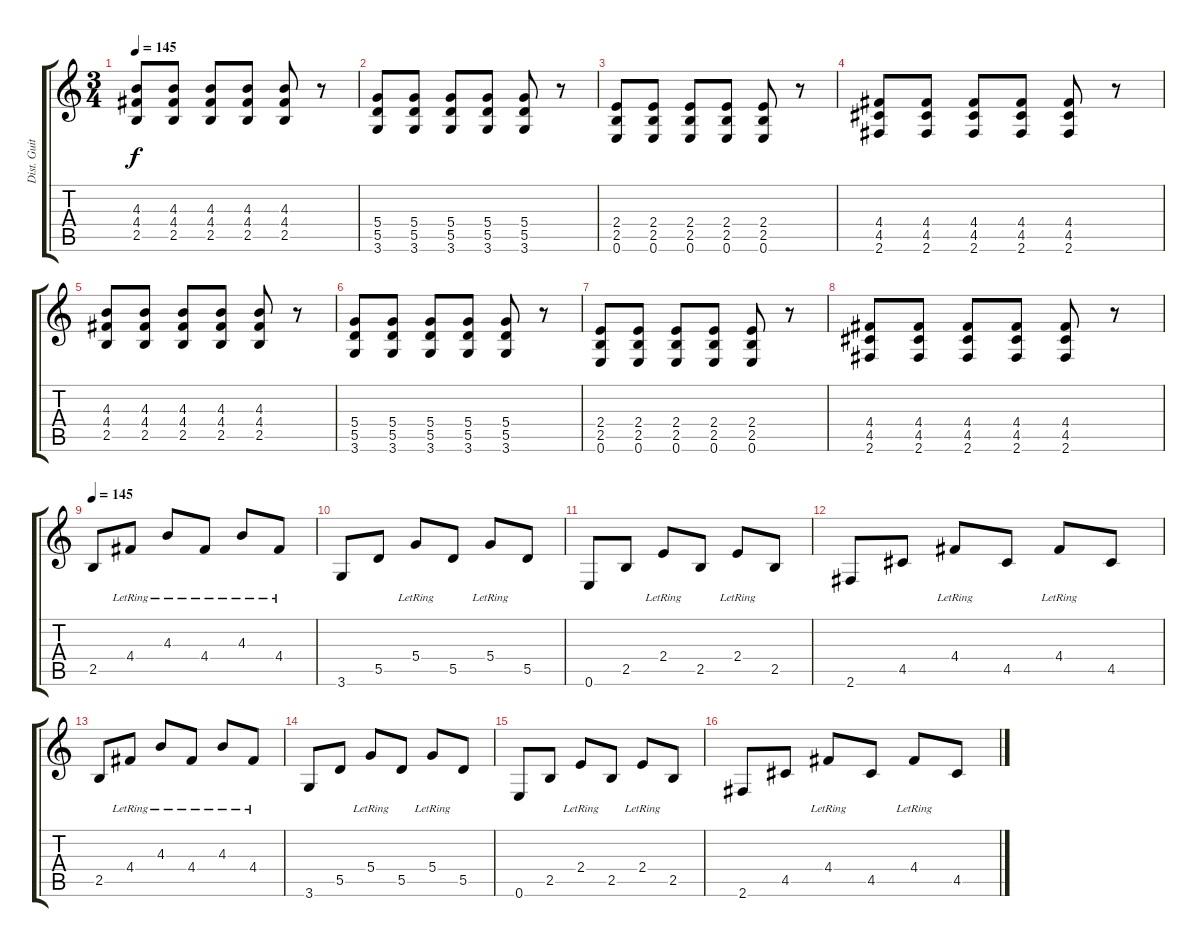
\track ("Dist. Guitar 2" "Dist. Guit") {instrument distortionguitar}
\staff {score tabs}
\tuning (E4 B3 G3 D3 A2 E2) {hide}
\ts (3 4)
\tempo 145
\clef g2
\ks c
(4.3 4.4 2.5).8{dy f} (4.3 4.4 2.5).8 (4.3 4.4 2.5).8 (4.3 4.4 2.5).8 (4.3 4.4 2.5).8 r.8 |
(5.4 5.5 3.6).8 (5.4 5.5 3.6).8 (5.4 5.5 3.6).8 (5.4 5.5 3.6).8 (5.4 5.5 3.6).8 r.8 |
(2.4 2.5 0.6).8 (2.4 2.5 0.6).8 (2.4 2.5 0.6).8 (2.4 2.5 0.6).8 (2.4 2.5 0.6).8 r.8 |
(4.4 4.5 2.6).8 (4.4 4.5 2.6).8 (4.4 4.5 2.6).8 (4.4 4.5 2.6).8 (4.4 4.5 2.6).8 r.8 |
(4.3 4.4 2.5).8 (4.3 4.4 2.5).8 (4.3 4.4 2.5).8 (4.3 4.4 2.5).8 (4.3 4.4 2.5).8 r.8 |
(5.4 5.5 3.6).8 (5.4 5.5 3.6).8 (5.4 5.5 3.6).8 (5.4 5.5 3.6).8 (5.4 5.5 3.6).8 r.8 |
(2.4 2.5 0.6).8 (2.4 2.5 0.6).8 (2.4 2.5 0.6).8 (2.4 2.5 0.6).8 (2.4 2.5 0.6).8 r.8 |
(4.4 4.5 2.6).8 (4.4 4.5 2.6).8 (4.4 4.5 2.6).8 (4.4 4.5 2.6).8 (4.4 4.5 2.6).8 r.8 |
\tempo 145
2.5.8{volume 10 instrument electricguitarjazz} 4.4{lr}.8 4.3{lr}.8 4.4{lr}.8 4.3{lr}.8 4.4{lr}.8 |
3.6.8 5.5.8 5.4{lr}.8 5.5.8 5.4{lr}.8 5.5.8 |
0.6.8 2.5.8 2.4{lr}.8 2.5.8 2.4{lr}.8 2.5.8 |
2.6.8 4.5.8 4.4{lr}.8 4.5.8 4.4{lr}.8 4.5.8 |
2.5.8 4.4{lr}.8 4.3{lr}.8 4.4{lr}.8 4.3{lr}.8 4.4{lr}.8 |
3.6.8 5.5.8 5.4{lr}.8 5.5.8 5.4{lr}.8 5.5.8 |
0.6.8 2.5.8 2.4{lr}.8 2.5.8 2.4{lr}.8 2.5.8 |
2.6.8 4.5.8 4.4{lr}.8 4.5.8 4.4{lr}.8 4.5.8
